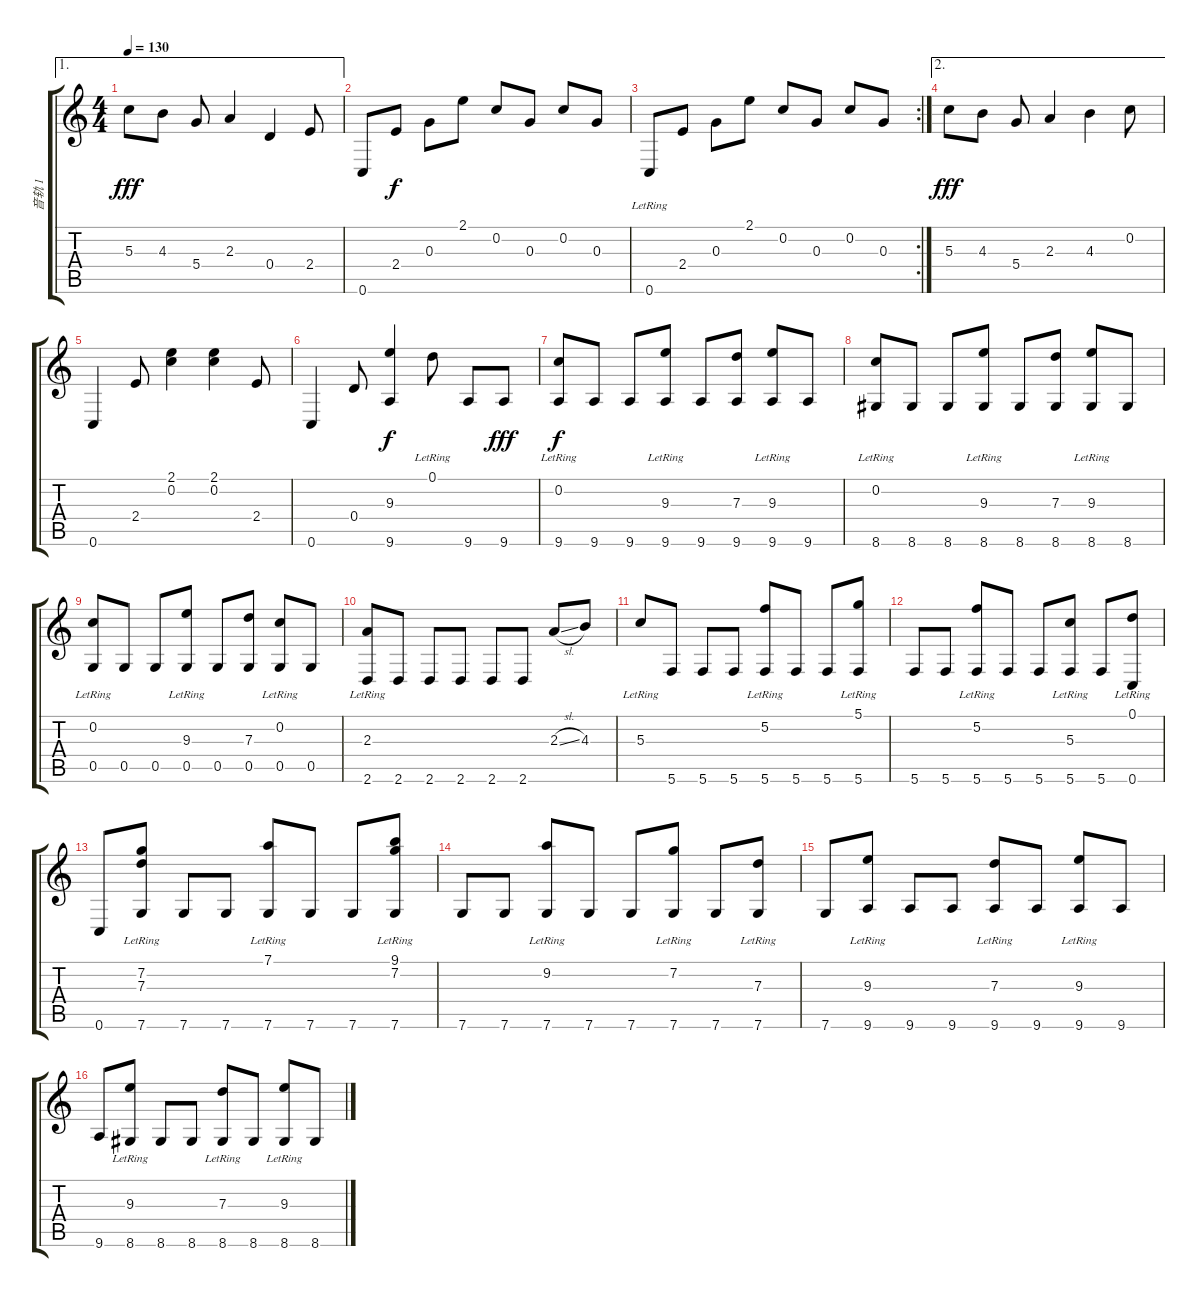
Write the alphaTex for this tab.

\track ("音轨 1" "音轨 1") {instrument acousticguitarsteel}
\staff {score tabs}
\tuning (D4 C4 G3 D3 G2 C2) {hide}
\ae 1
\ts (4 4)
\tempo 130
\clef g2
\ks c
5.3.8{dy fff} 4.3.8 5.4.8 2.3.4 0.4.4 2.4.8 |
0.6.8 2.4.8{dy f} 0.3.8 2.1.8 0.2.8 0.3.8 0.2.8 0.3.8 |
\rc 2
0.6{lr}.8 2.4.8 0.3.8 2.1.8 0.2.8 0.3.8 0.2.8 0.3.8 |
\ae 2
5.3.8{dy fff} 4.3.8 5.4.8 2.3.4 4.3.4 0.2.8 |
0.6.4 2.4.8 (2.1 0.2).4 (2.1 0.2).4 2.4.8 |
0.6.4 0.4.8 (9.3 9.6).4{dy f} 0.1{lr}.8 9.6.8 9.6.8{dy fff} |
(0.2{lr} 9.6).8{dy f} 9.6.8 9.6.8 (9.3{lr} 9.6).8 9.6.8 (7.3 9.6).8 (9.3{lr} 9.6).8 9.6.8 |
(0.2{lr} 8.6).8 8.6.8 8.6.8 (9.3{lr} 8.6).8 8.6.8 (7.3 8.6).8 (9.3{lr} 8.6).8 8.6.8 |
(0.2{lr} 0.5).8 0.5.8 0.5.8 (9.3{lr} 0.5).8 0.5.8 (7.3 0.5).8 (0.2{lr} 0.5).8 0.5.8 |
(2.3{lr} 2.6).8 2.6.8 2.6.8 2.6.8 2.6.8 2.6.8 2.3{sl}.8 4.3.8 |
5.3{lr}.8 5.6.8 5.6.8 5.6.8 (5.2{lr} 5.6).8 5.6.8 5.6.8 (5.1{lr} 5.6).8 |
5.6.8 5.6.8 (5.2{lr} 5.6).8 5.6.8 5.6.8 (5.3{lr} 5.6).8 5.6.8 (0.1{lr} 0.6).8 |
0.6.8 (7.2{lr} 7.3{lr} 7.6).8 7.6.8 7.6.8 (7.1{lr} 7.6).8 7.6.8 7.6.8 (9.1{lr} 7.2{lr} 7.6).8 |
7.6.8 7.6.8 (9.2{lr} 7.6).8 7.6.8 7.6.8 (7.2{lr} 7.6).8 7.6.8 (7.3{lr} 7.6).8 |
7.6.8 (9.3{lr} 9.6).8 9.6.8 9.6.8 (7.3{lr} 9.6).8 9.6.8 (9.3{lr} 9.6).8 9.6.8 |
9.6.8 (9.3{lr} 8.6).8 8.6.8 8.6.8 (7.3{lr} 8.6).8 8.6.8 (9.3{lr} 8.6).8 8.6.8
